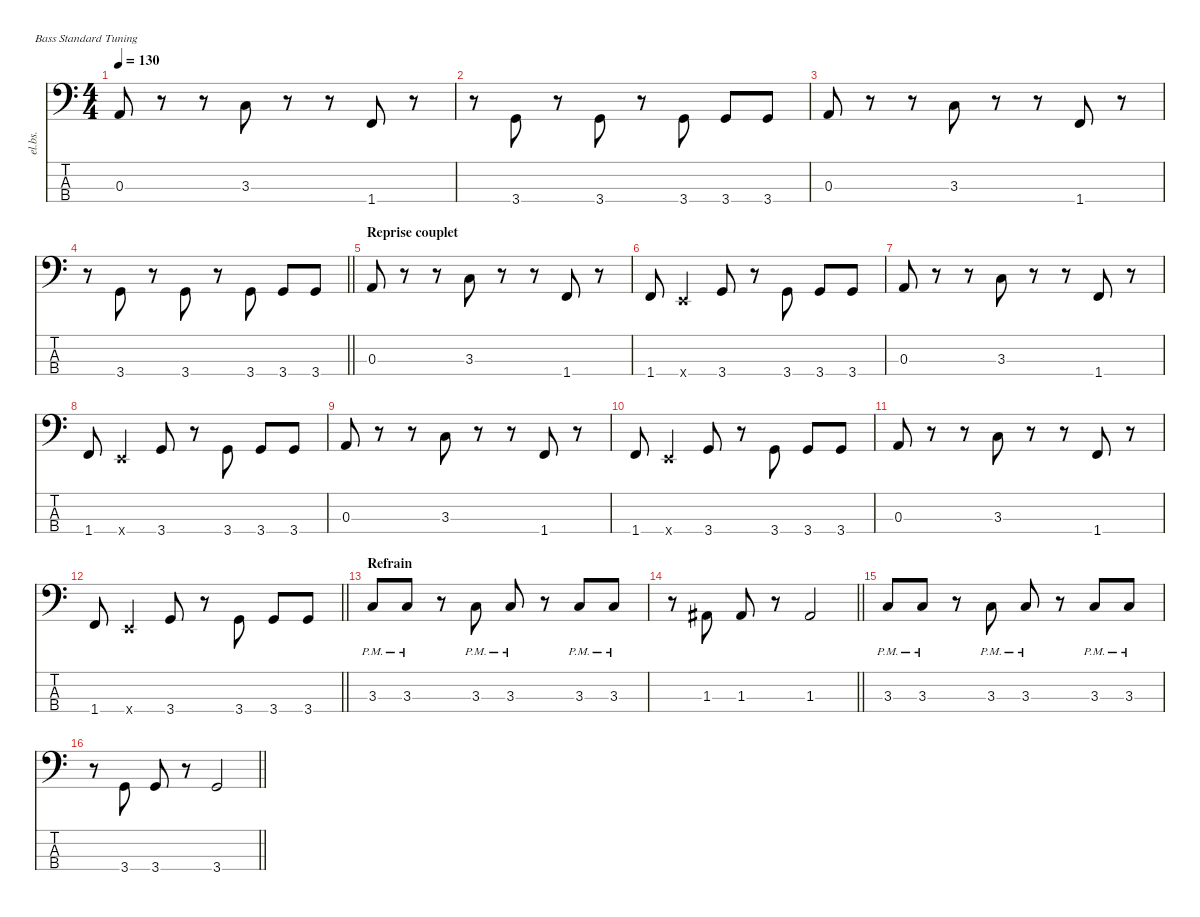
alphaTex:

\defaultSystemsLayout 4
\hideDynamics
\bracketExtendMode nobrackets
\track ("Chipon" "el.bs.") {solo instrument electricbassfinger}
\staff {score tabs}
\tuning (G2 D2 A1 E1)
\ts (4 4)
\tempo 130
\clef f4
\ks c
0.3.8{dy f beam Up} r.8{beam Down} r.8{beam Down} 3.3.8{beam Up} r.8{beam Down} r.8{beam Down} 1.4.8{beam Up} r.8{beam Down} |
r.8{beam Down} 3.4.8{beam Up} r.8{beam Down} 3.4.8{beam Up} r.8{beam Down} 3.4.8{beam Up} 3.4.8{beam Up} 3.4.8{beam Up} |
0.3.8{beam Up} r.8{beam Down} r.8{beam Down} 3.3.8{beam Up} r.8{beam Down} r.8{beam Down} 1.4.8{beam Up} r.8{beam Down} |
\barLineRight lightlight
r.8{beam Down} 3.4.8{beam Up} r.8{beam Down} 3.4.8{beam Up} r.8{beam Down} 3.4.8{beam Up} 3.4.8{beam Up} 3.4.8{beam Up} |
\section ("" "Reprise couplet")
0.3.8{beam Up} r.8{beam Down} r.8{beam Down} 3.3.8{beam Up} r.8{beam Down} r.8{beam Down} 1.4.8{beam Up} r.8{beam Down} |
1.4.8{dy mf beam Up} 0.4{x}.4{beam Up} 3.4.8{dy f beam Up} r.8{beam Down} 3.4.8{beam Up} 3.4.8{beam Up} 3.4.8{beam Up} |
0.3.8{beam Up} r.8{beam Down} r.8{beam Down} 3.3.8{beam Up} r.8{beam Down} r.8{beam Down} 1.4.8{beam Up} r.8{beam Down} |
1.4.8{dy mf beam Up} 0.4{x}.4{beam Up} 3.4.8{dy f beam Up} r.8{beam Down} 3.4.8{beam Up} 3.4.8{beam Up} 3.4.8{beam Up} |
0.3.8{beam Up} r.8{beam Down} r.8{beam Down} 3.3.8{beam Up} r.8{beam Down} r.8{beam Down} 1.4.8{beam Up} r.8{beam Down} |
1.4.8{dy mf beam Up} 0.4{x}.4{beam Up} 3.4.8{dy f beam Up} r.8{beam Down} 3.4.8{beam Up} 3.4.8{beam Up} 3.4.8{beam Up} |
0.3.8{beam Up} r.8{beam Down} r.8{beam Down} 3.3.8{beam Up} r.8{beam Down} r.8{beam Down} 1.4.8{beam Up} r.8{beam Down} |
\barLineRight lightlight
1.4.8{dy mf beam Up} 0.4{x}.4{beam Up} 3.4.8{dy f beam Up} r.8{beam Down} 3.4.8{beam Up} 3.4.8{beam Up} 3.4.8{beam Up} |
\section ("" "Refrain")
3.3{pm}.8{beam Up} 3.3{pm}.8{beam Up} r.8{beam Down} 3.3{pm}.8{beam Up} 3.3{pm}.8{beam Up} r.8{beam Down} 3.3{pm}.8{beam Up} 3.3{pm}.8{beam Up} |
\barLineRight lightlight
r.8{beam Down} 1.3{acc #}.8{beam Up} 1.3{acc #}.8{beam Up} r.8{beam Down} 1.3{acc #}.2{beam Up} |
3.3{pm}.8{beam Up} 3.3{pm}.8{beam Up} r.8{beam Down} 3.3{pm}.8{beam Up} 3.3{pm}.8{beam Up} r.8{beam Down} 3.3{pm}.8{beam Up} 3.3{pm}.8{beam Up} |
\barLineRight lightlight
r.8{beam Down} 3.4.8{beam Up} 3.4.8{beam Up} r.8{beam Down} 3.4.2{beam Up}
